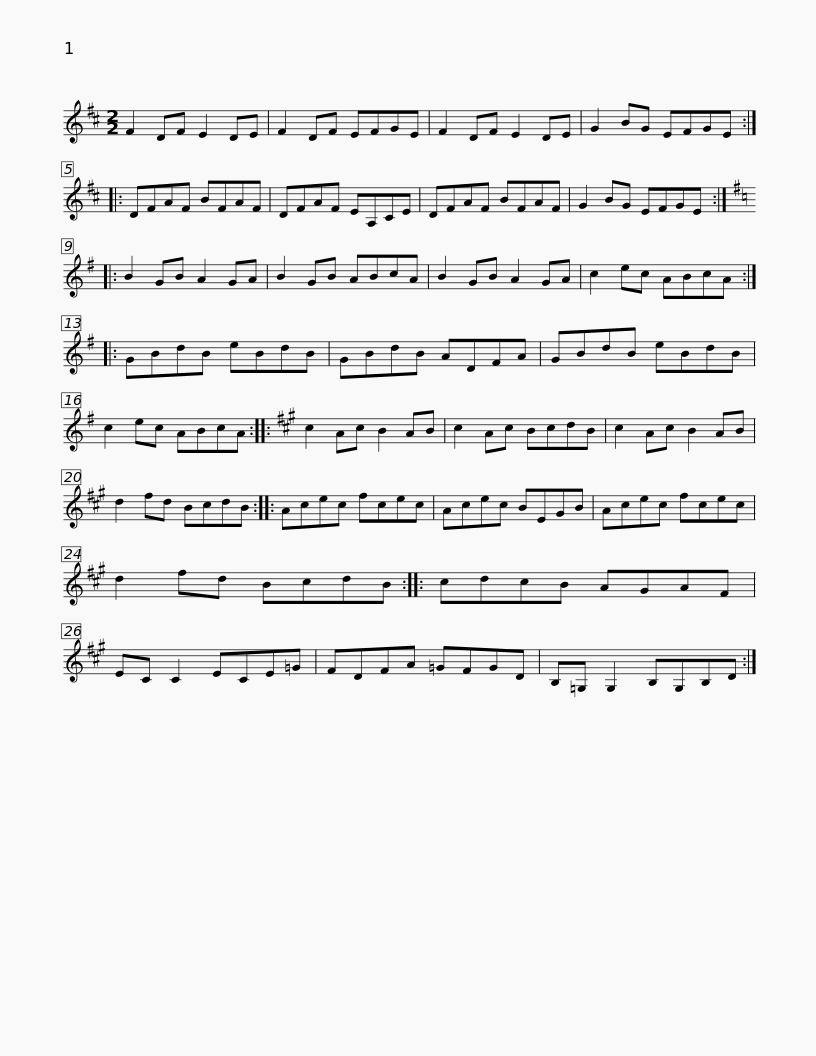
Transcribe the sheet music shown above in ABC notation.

X:1
L:1/8
M:2/2
I:linebreak $
K:D
V:1 treble
V:1
 F2 DF E2 DE | F2 DF EFGE | F2 DF E2 DE | G2 BG EFGE :: DFAF BFAF | %5
 DFAF EA,CE |$ DFAF BFAF | G2 BG EFGE ::[K:G] B2 GB A2 GA | B2 GB ABcA | %10
 B2 GB A2 GA | c2 ec ABcA ::$ GBdB eBdB | GBdB ADFA | GBdB eBdB | %15
 c2 ec ABcA ::[K:A] c2 Ac B2 AB |$ c2 Ac BcdB | c2 Ac B2 AB | d2 fd BcdB :: %20
 Acec fcec | Acec BEGB | Acec fcec |$ d2 fd BcdB :: cdcB AGAF | %25
 EC C2 ECE=G | FDFA =GFGD | B,=G, G,2 B,G,B,D :| %28
